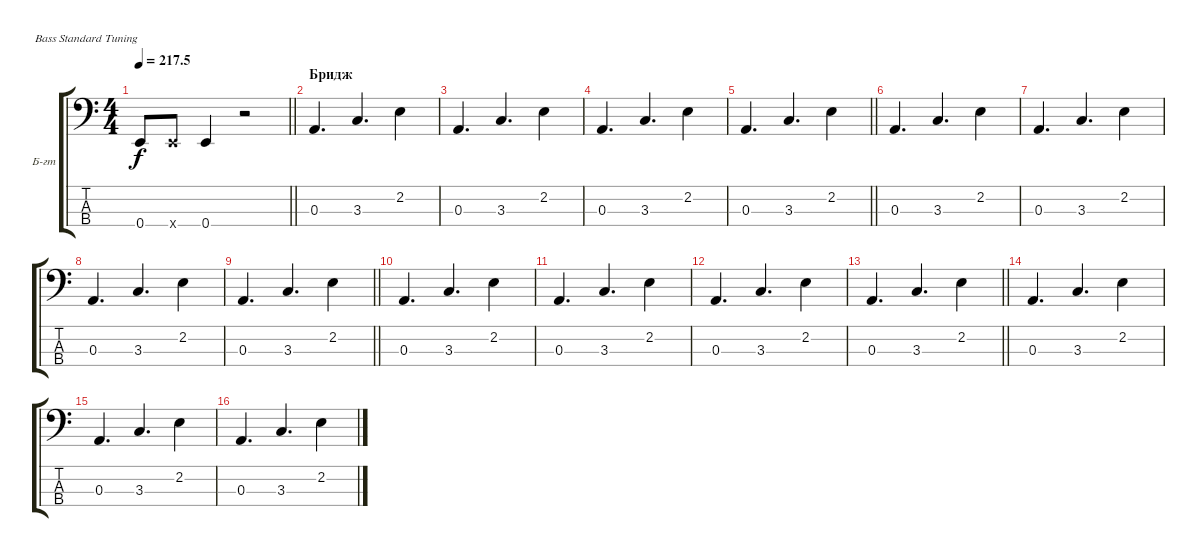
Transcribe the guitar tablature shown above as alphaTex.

\bracketExtendMode groupsimilarinstruments
\firstSystemTrackNameOrientation horizontal
\otherSystemsTrackNameOrientation horizontal
\track ("Бас-гитара" "Б-гт") {instrument electricbassfinger}
\staff {score tabs}
\tuning (G2 D2 A1 E1)
\ts (4 4)
\tempo
217.5
\accidentals auto
\clef f4
\ottava regular
\simile none
\barLineRight lightlight
\ks c
0.4.8{dy f} 0.4{x}.8 0.4.4 r.2 |
\section ("" "Бридж")
0.3.4{d} 3.3.4{d} 2.2.4 |
0.3.4{d} 3.3.4{d} 2.2.4 |
0.3.4{d} 3.3.4{d} 2.2.4 |
\barLineRight lightlight
0.3.4{d} 3.3.4{d} 2.2.4 |
0.3.4{d} 3.3.4{d} 2.2.4 |
0.3.4{d} 3.3.4{d} 2.2.4 |
0.3.4{d} 3.3.4{d} 2.2.4 |
\barLineRight lightlight
0.3.4{d} 3.3.4{d} 2.2.4 |
0.3.4{d} 3.3.4{d} 2.2.4 |
0.3.4{d} 3.3.4{d} 2.2.4 |
0.3.4{d} 3.3.4{d} 2.2.4 |
\barLineRight lightlight
0.3.4{d} 3.3.4{d} 2.2.4 |
0.3.4{d} 3.3.4{d} 2.2.4 |
0.3.4{d} 3.3.4{d} 2.2.4 |
0.3.4{d} 3.3.4{d} 2.2.4
